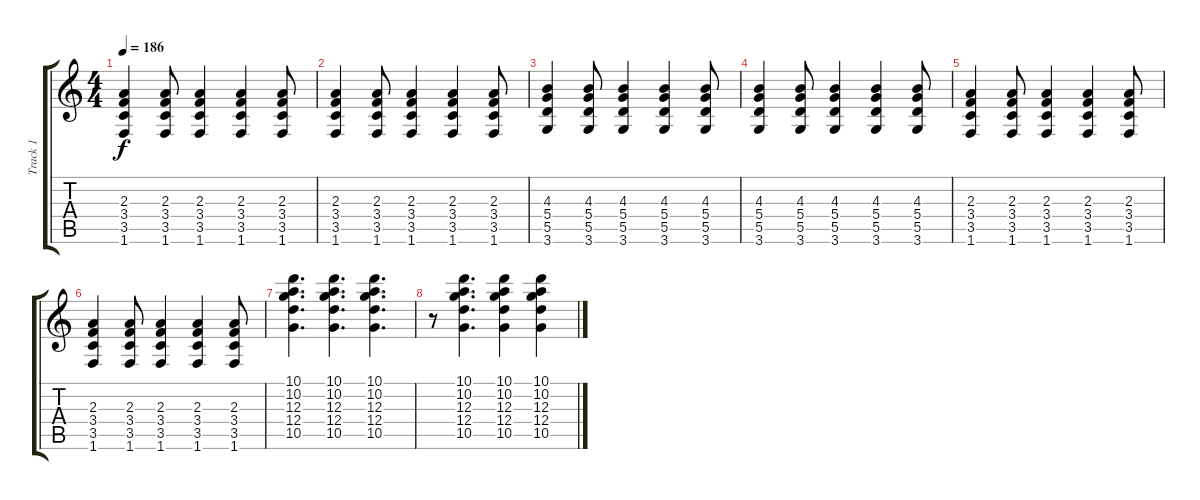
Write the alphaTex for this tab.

\track ("Track 1" "Track 1") {instrument distortionguitar}
\staff {score tabs}
\tuning (E4 B3 G3 D3 A2 E2) {hide}
\ts (4 4)
\tempo 186
\clef g2
\ks c
(2.3 3.4 3.5 1.6).4{dy f} (2.3 3.4 3.5 1.6).8 (2.3 3.4 3.5 1.6).4 (2.3 3.4 3.5 1.6).4 (2.3 3.4 3.5 1.6).8 |
(2.3 3.4 3.5 1.6).4 (2.3 3.4 3.5 1.6).8 (2.3 3.4 3.5 1.6).4 (2.3 3.4 3.5 1.6).4 (2.3 3.4 3.5 1.6).8 |
(4.3 5.4 5.5 3.6).4 (4.3 5.4 5.5 3.6).8 (4.3 5.4 5.5 3.6).4 (4.3 5.4 5.5 3.6).4 (4.3 5.4 5.5 3.6).8 |
(4.3 5.4 5.5 3.6).4 (4.3 5.4 5.5 3.6).8 (4.3 5.4 5.5 3.6).4 (4.3 5.4 5.5 3.6).4 (4.3 5.4 5.5 3.6).8 |
(2.3 3.4 3.5 1.6).4 (2.3 3.4 3.5 1.6).8 (2.3 3.4 3.5 1.6).4 (2.3 3.4 3.5 1.6).4 (2.3 3.4 3.5 1.6).8 |
(2.3 3.4 3.5 1.6).4 (2.3 3.4 3.5 1.6).8 (2.3 3.4 3.5 1.6).4 (2.3 3.4 3.5 1.6).4 (2.3 3.4 3.5 1.6).8 |
(10.1 10.2 12.3 12.4 10.5).4{d} (10.1 10.2 12.3 12.4 10.5).4{d} (10.1 10.2 12.3 12.4 10.5).4{d} |
r.8 (10.1 10.2 12.3 12.4 10.5).4{d} (10.1 10.2 12.3 12.4 10.5).4 (10.1 10.2 12.3 12.4 10.5).4
